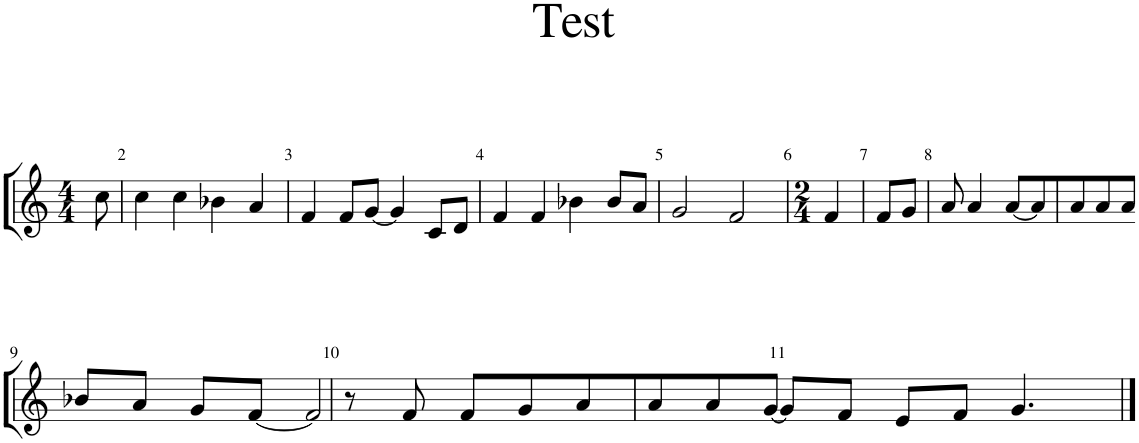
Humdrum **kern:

**kern
*part1
*staff1
*I"Soprano
*I'S.
*clefG2
*k[]
*M4/4
=1
8cc\
=2
4cc\
4cc\
4b-X\
4a/
=3
4f/
8f/L
[8g/J
4g/]
8c/L
8d/J
=4
4f/
4f/
4b-X\
8b-/L
8a/J
=5
2g/
2f/
=6
*M2/4
4f/
=7
8f/L
8g/J
=8
8a/
4a/
[8a/L
8a/]
8a/
8a/
8a/J
!!LO:LB:g=z
=9
8b-X/L
8a/J
8g/L
[8f/J
2f/]
=10
8r
8f/
8f/L
8g/
8a/
8a/
8a/
[8g/J
=11
8g/L]
8f/J
8e/L
8f/J
4.g/
==
*-
